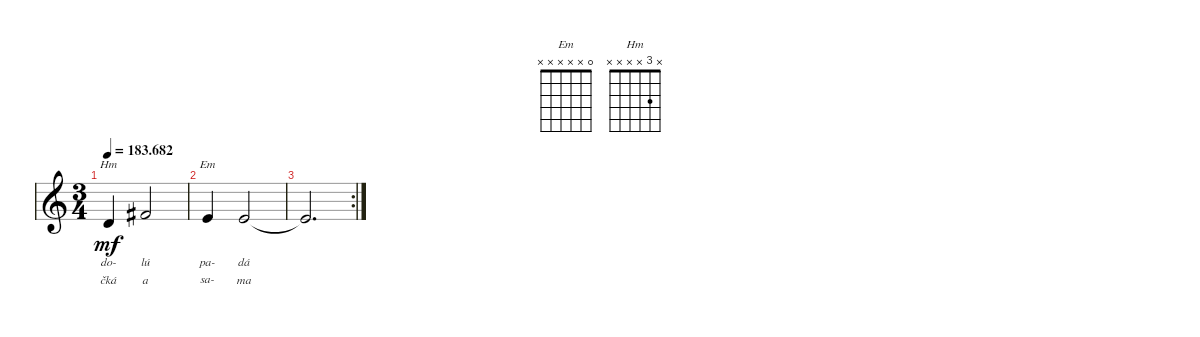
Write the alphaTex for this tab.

\defaultSystemsLayout 4
\bracketExtendMode groupsimilarinstruments
\singleTrackTrackNamePolicy hidden
\multiTrackTrackNamePolicy hidden
\firstSystemTrackNameOrientation horizontal
\otherSystemsTrackNameOrientation horizontal
\track ("Steel Guitar" "S-Gt") {instrument acousticguitarsteel}
\staff {score}
\tuning (E4 B3 G3 D3 A2 E2)
\chord ("Em" 0 x x x x x) {showfingering false}
\chord ("Hm" x 3 x x x x) {showfingering false}
\ts (3 4)
\tempo
183.682
\accidentals auto
\clef g2
\ottava regular
\simile none
\scale
0.149091
\ks c
0.4.4{ch "Hm" lyrics (0 "do-") lyrics (1 "") lyrics (2 "čká") lyrics (3 "") lyrics (4 "") dy mf} 4.4.2{lyrics (0 "lú") lyrics (1 "") lyrics (2 "a") lyrics (3 "") lyrics (4 "")} |
\scale
0.110909 2.4.4{ch "Em" lyrics (0 "pa-") lyrics (1 "") lyrics (2 "sa-") lyrics (3 "") lyrics (4 "")} 2.4.2{lyrics (0 "dá") lyrics (1 "") lyrics (2 "ma") lyrics (3 "") lyrics (4 "")} |
\rc 2
\scale
0.121818 2.4{t}.2{d lyrics (0 "") lyrics (1 "") lyrics (2 "") lyrics (3 "") lyrics (4 "")}
